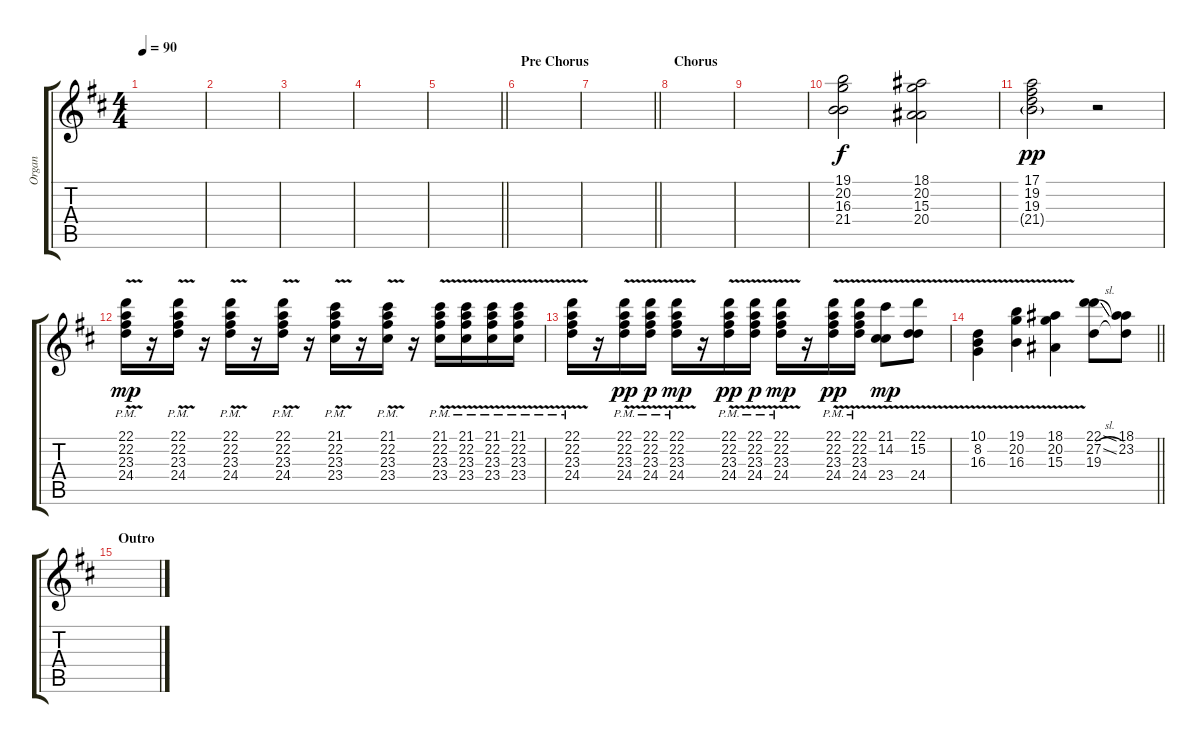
\track ("Organ" "Organ") {instrument panflute}
\staff {score tabs}
\tuning (E4 B3 G3 D3 A2 E2) {hide}
\ts (4 4)
\tempo 90
\clef g2
\ks d
|
|
|
|
\barLineRight lightlight
|
\section ("" "Pre Chorus")
|
\barLineRight lightlight
|
\section ("" "Chorus")
|
|
(19.1 20.2 16.3 21.4).2 (18.1 20.2 15.3 20.4).2 |
(17.1 19.2 19.3 21.4{g}).2{dy pp} r.2 |
(22.1{v pm} 22.2{v pm} 23.3{v pm} 24.4{v pm}).16{dy mp} r.16 (22.1{v pm} 22.2{v pm} 23.3{v pm} 24.4{v pm}).16 r.16 (22.1{v pm} 22.2{v pm} 23.3{v pm} 24.4{v pm}).16 r.16 (22.1{v pm} 22.2{v pm} 23.3{v pm} 24.4{v pm}).16 r.16 (21.1{v pm} 22.2{pm} 23.3{pm} 23.4{pm}).16 r.16 (21.1{v pm} 22.2{pm} 23.3{pm} 23.4{pm}).16 r.16 (21.1{v pm} 22.2{v pm} 23.3{v pm} 23.4{v pm}).16 (21.1{v pm} 22.2{v pm} 23.3{v pm} 23.4{v pm}).16 (21.1{v pm} 22.2{v pm} 23.3{v pm} 23.4{v pm}).16 (21.1{v pm} 22.2{v pm} 23.3{v pm} 23.4{v pm}).16 |
(22.1{v pm} 22.2{v pm} 23.3{v pm} 24.4{v pm}).16 r.16 (22.1{v pm} 22.2{v pm} 23.3{v pm} 24.4{v pm}).16{dy pp} (22.1{v pm} 22.2{v pm} 23.3{v pm} 24.4{v pm}).16{dy p} (22.1{v pm} 22.2{v pm} 23.3{v pm} 24.4{v pm}).16{dy mp} r.16 (22.1{v pm} 22.2{v pm} 23.3{v pm} 24.4{v pm}).16{dy pp} (22.1{v pm} 22.2{v pm} 23.3{v pm} 24.4{v pm}).16{dy p} (22.1{v pm} 22.2{v pm} 23.3{v pm} 24.4{v pm}).16{dy mp} r.16 (22.1{v pm} 22.2{v pm} 23.3{v pm} 24.4{v pm}).16{dy pp} (22.1{v pm} 22.2{v pm} 23.3{v pm} 24.4{v pm}).16 (21.1{v} 14.2{v} 23.4{v}).8{dy mp} (22.1{v} 15.2{v} 24.4{v}).8 |
\barLineRight lightlight
(10.1{v} 8.2{v} 16.3{v}).4 (19.1{v} 20.2{v} 16.3{v}).4 (18.1{v} 20.2{v} 15.3{v}).4 (22.1{sl} 27.2{sl} 19.3).8 (18.1 23.2 19.3{t}).8 |
\section ("" "Outro")
